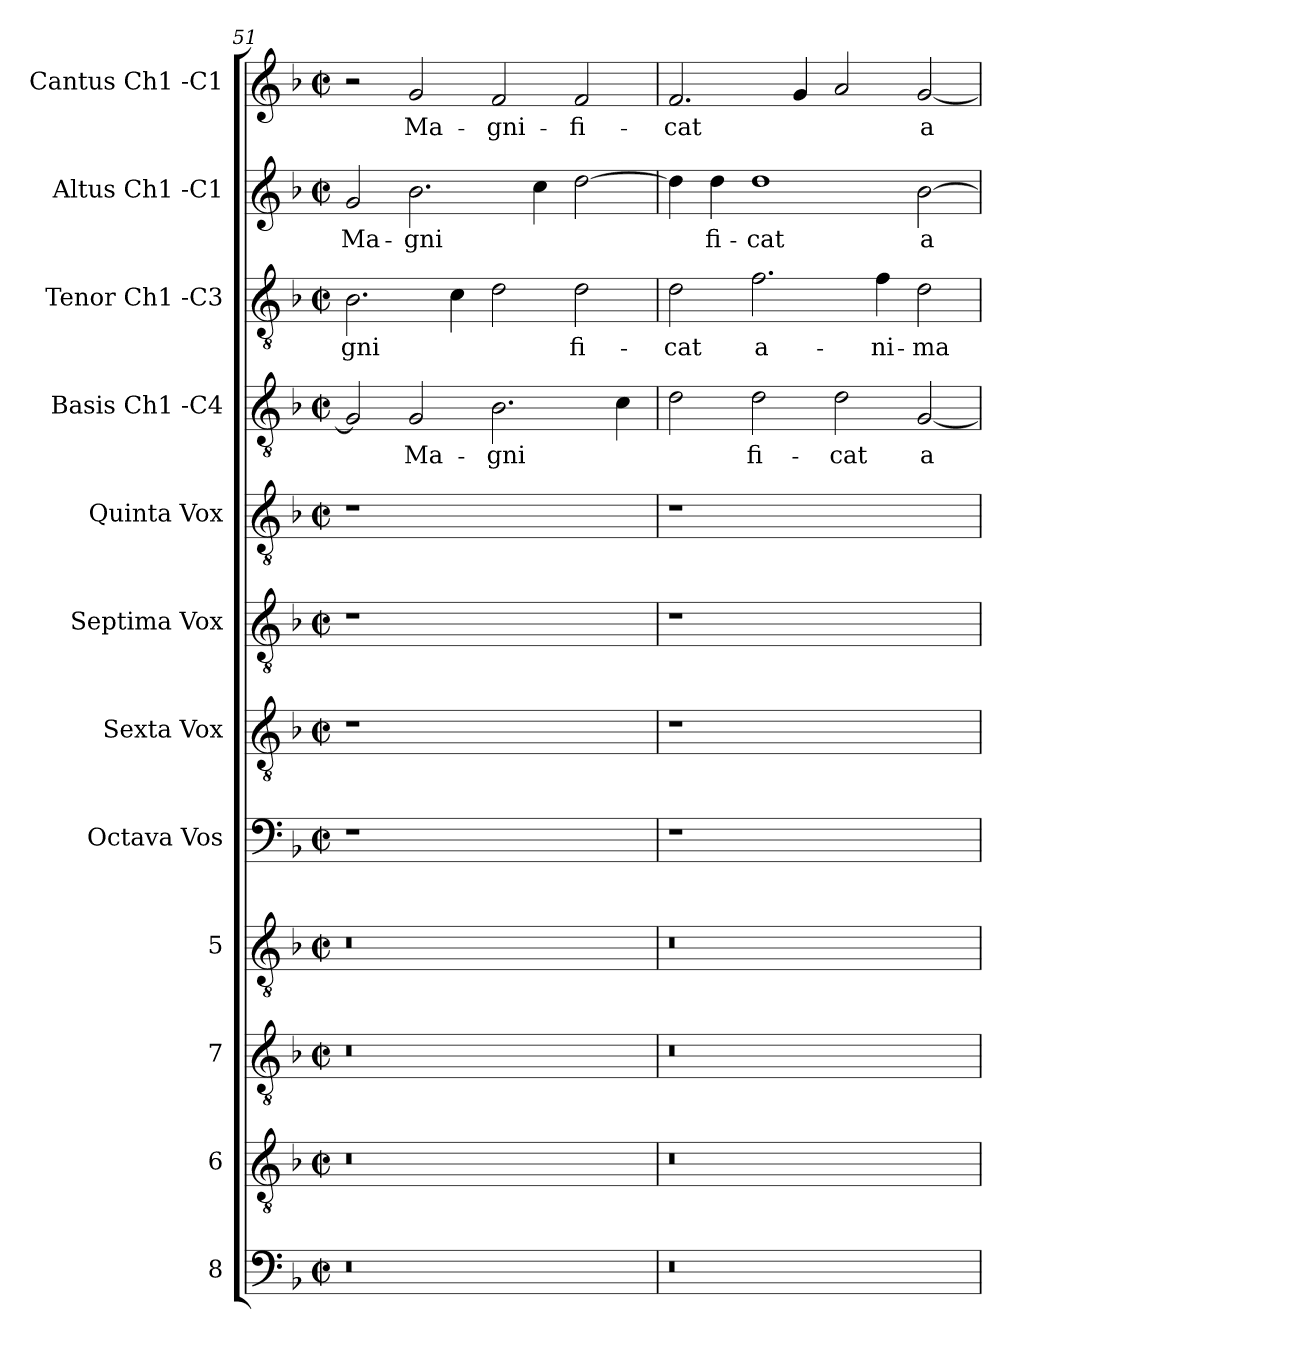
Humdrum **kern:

**kern	**kern	**kern	**kern	**kern	**kern	**kern	**kern	**kern	**text	**kern	**text	**kern	**text	**kern	**text
*part12	*part11	*part10	*part9	*part8	*part7	*part6	*part5	*part4	*part4	*part3	*part3	*part2	*part2	*part1	*part1
*staff12	*staff11	*staff10	*staff9	*staff8	*staff7	*staff6	*staff5	*staff4	*staff4	*staff3	*staff3	*staff2	*staff2	*staff1	*staff1
*I"8	*I"6	*I"7	*I"5	*I"Octava  Vos	*I"Sexta  Vox	*I"Septima  Vox	*I"Quinta  Vox	*I"Basis  Ch1 -C4	*	*I"Tenor  Ch1 -C3	*	*I"Altus  Ch1 -C1	*	*I"Cantus  Ch1 -C1	*
*	*	*	*	*	*	*	*	*I'B	*	*I'T	*	*I'A	*	*I'C	*
*clefF4	*clefGv2	*clefGv2	*clefGv2	*clefF4	*clefGv2	*clefGv2	*clefGv2	*clefGv2	*	*clefGv2	*	*clefG2	*	*clefG2	*
*k[b-]	*k[b-]	*k[b-]	*k[b-]	*k[b-]	*k[b-]	*k[b-]	*k[b-]	*k[b-]	*	*k[b-]	*	*k[b-]	*	*k[b-]	*
*F:	*F:	*F:	*F:	*F:	*F:	*F:	*F:	*F:	*	*F:	*	*F:	*	*F:	*
*M2/2	*M2/2	*M2/2	*M2/2	*M2/2	*M2/2	*M2/2	*M2/2	*M2/2	*	*M2/2	*	*M2/2	*	*M2/2	*
*met(c|)	*met(c|)	*met(c|)	*met(c|)	*met(c|)	*met(c|)	*met(c|)	*met(c|)	*met(c|)	*	*met(c|)	*	*met(c|)	*	*met(c|)	*
=51	=51	=51	=51	=51	=51	=51	=51	=51	=51	=51	=51	=51	=51	=51	=51
!	!	!	!	!	!	!	!	!	!LO:LY:b:cj	!	!LO:LY:b:cj	!	!LO:LY:b:cj	!	!
0r	0r	0r	0r	1r	1r	1r	1r	2G/]	.	2.B-\	-gni-	2g/	Ma-	2r	.
!	!	!	!	!	!	!	!	!	!LO:LY:b:cj	!	!	!	!LO:LY:b:cj	!	!LO:LY:b:cj
.	.	.	.	.	.	.	.	2G/	Ma-	.	.	2.b-\	-gni-	2g/	Ma-
!	!	!	!	!	!	!	!	!	!	!	!LO:LY:b:cj	!	!	!	!
.	.	.	.	.	.	.	.	.	.	4c\	--	.	.	.	.
!	!	!	!	!	!	!	!	!	!LO:LY:b:cj	!	!LO:LY:b:cj	!	!	!	!LO:LY:b:cj
.	.	.	.	1ryy	1ryy	1ryy	1ryy	2.B-\	-gni-	2d\	--	.	.	2f/	-gni-
!	!	!	!	!	!	!	!	!	!	!	!	!	!LO:LY:b:cj	!	!
.	.	.	.	.	.	.	.	.	.	.	.	4cc\	--	.	.
!	!	!	!	!	!	!	!	!	!	!	!LO:LY:b:cj	!	!LO:LY:b:cj	!	!LO:LY:b:cj
.	.	.	.	.	.	.	.	.	.	2d\	-fi-	[>2dd\	--	2f/	-fi-
!	!	!	!	!	!	!	!	!	!LO:LY:b:cj	!	!	!	!	!	!
.	.	.	.	.	.	.	.	4c\	--	.	.	.	.	.	.
=52	=52	=52	=52	=52	=52	=52	=52	=52	=52	=52	=52	=52	=52	=52	=52
!	!	!	!	!	!	!	!	!	!LO:LY:b:cj	!	!LO:LY:b:cj	!	!LO:LY:b:cj	!	!LO:LY:b:cj
0r	0r	0r	0r	1r	1r	1r	1r	2d\	--	2d\	-cat	4dd\]	--	2.f/	-cat
!	!	!	!	!	!	!	!	!	!	!	!	!	!LO:LY:b:cj	!	!
.	.	.	.	.	.	.	.	.	.	.	.	4dd\	-fi-	.	.
!	!	!	!	!	!	!	!	!	!LO:LY:b:cj	!	!LO:LY:b:cj	!	!LO:LY:b:cj	!	!
.	.	.	.	.	.	.	.	2d\	-fi-	2.f\	a-	1dd	-cat	.	.
!	!	!	!	!	!	!	!	!	!	!	!	!	!	!	!LO:LY:b:cj
.	.	.	.	.	.	.	.	.	.	.	.	.	.	4g/	.
!	!	!	!	!	!	!	!	!	!LO:LY:b:cj	!	!	!	!	!	!LO:LY:b:cj
.	.	.	.	1ryy	1ryy	1ryy	1ryy	2d\	-cat	.	.	.	.	2a/	.
!	!	!	!	!	!	!	!	!	!	!	!LO:LY:b:cj	!	!	!	!
.	.	.	.	.	.	.	.	.	.	4f\	-ni-	.	.	.	.
!	!	!	!	!	!	!	!	!	!LO:LY:b:cj	!	!LO:LY:b:cj	!	!LO:LY:b:cj	!	!LO:LY:b:cj
.	.	.	.	.	.	.	.	[<2G/	a-	2d\	-ma	[>2b-\	a-	[<2g/	a-
=	=	=	=	=	=	=	=	=	=	=	=	=	=	=	=
*-	*-	*-	*-	*-	*-	*-	*-	*-	*-	*-	*-	*-	*-	*-	*-
